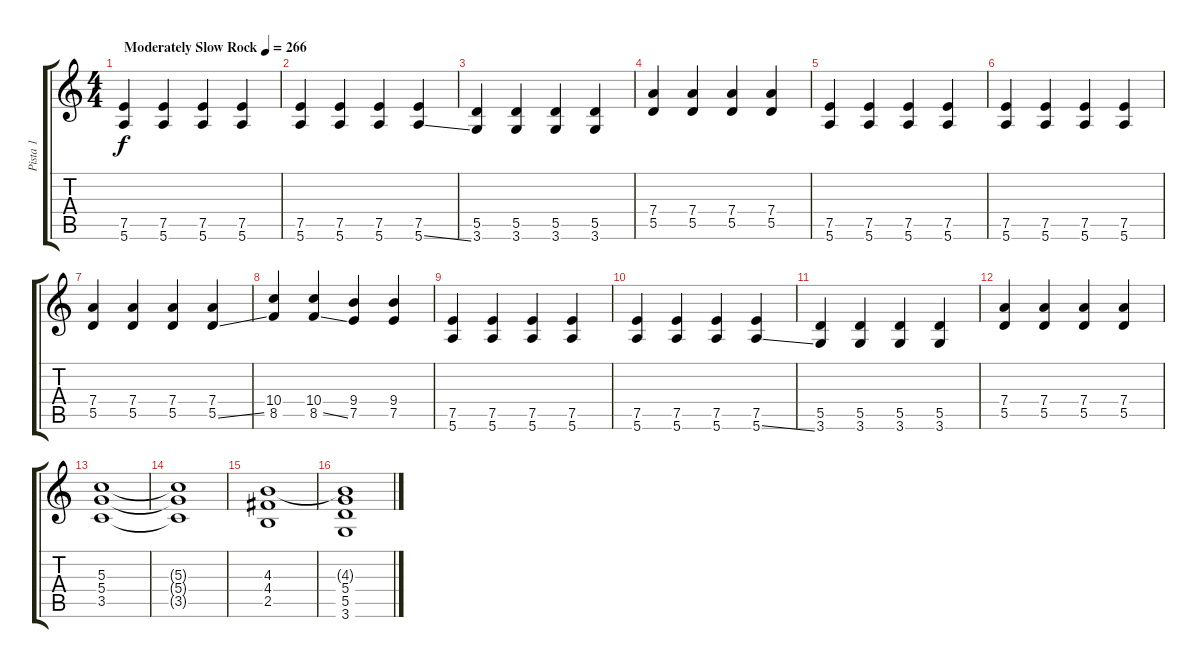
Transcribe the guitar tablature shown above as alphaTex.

\track ("Pista 1" "Pista 1") {instrument distortionguitar}
\staff {score tabs}
\tuning (E4 B3 G3 D3 A2 E2) {hide}
\ts (4 4)
\tempo (266 "Moderately Slow Rock")
\clef g2
\ks c
(7.5 5.6).4{dy f instrument distortionguitar} (7.5 5.6).4 (7.5 5.6).4 (7.5 5.6).4 |
(7.5 5.6).4 (7.5 5.6).4 (7.5 5.6).4 (7.5 5.6{ss}).4 |
(5.5 3.6).4 (5.5 3.6).4 (5.5 3.6).4 (5.5 3.6).4 |
(7.4 5.5).4 (7.4 5.5).4 (7.4 5.5).4 (7.4 5.5).4 |
(7.5 5.6).4 (7.5 5.6).4 (7.5 5.6).4 (7.5 5.6).4 |
(7.5 5.6).4 (7.5 5.6).4 (7.5 5.6).4 (7.5 5.6).4 |
(7.4 5.5).4 (7.4 5.5).4 (7.4 5.5).4 (7.4 5.5{ss}).4 |
(10.4 8.5).4 (10.4 8.5{ss}).4 (9.4 7.5).4 (9.4 7.5).4 |
(7.5 5.6).4 (7.5 5.6).4 (7.5 5.6).4 (7.5 5.6).4 |
(7.5 5.6).4 (7.5 5.6).4 (7.5 5.6).4 (7.5 5.6{ss}).4 |
(5.5 3.6).4 (5.5 3.6).4 (5.5 3.6).4 (5.5 3.6).4 |
(7.4 5.5).4 (7.4 5.5).4 (7.4 5.5).4 (7.4 5.5).4 |
(5.3 5.4 3.5).1 |
(5.3{t} 5.4{t} 3.5{t}).1 |
(4.3 4.4 2.5).1 |
(4.3{t} 5.4 5.5 3.6).1
